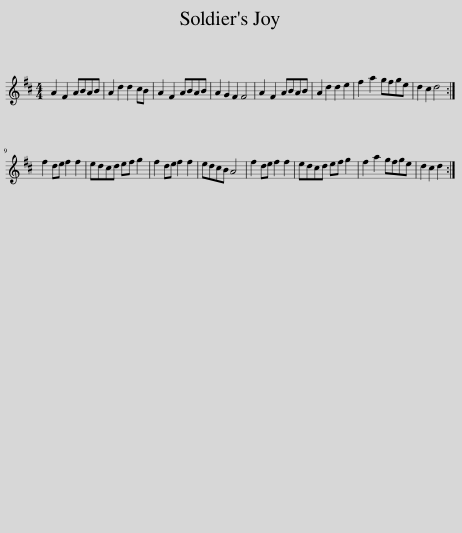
X:1
L:1/8
M:4/4
I:linebreak $
K:D
V:1 treble
V:1
 A2 F2 ABAB | A2 d2 d2 cB | A2 F2 ABAB | A2 G2 F2 F4 | A2 F2 ABAB | %5
 A2 d2 d2 e2 | f2 a2 gfge | d2 c2 d4 :|$ f2 de f2 f2 | edcd ef g2 | %10
 f2 de f2 f2 | edcB A4 | f2 de f2 f2 | edcd ef g2 | f2 a2 gfge | %15
 d2 c2 d2 :| %16
